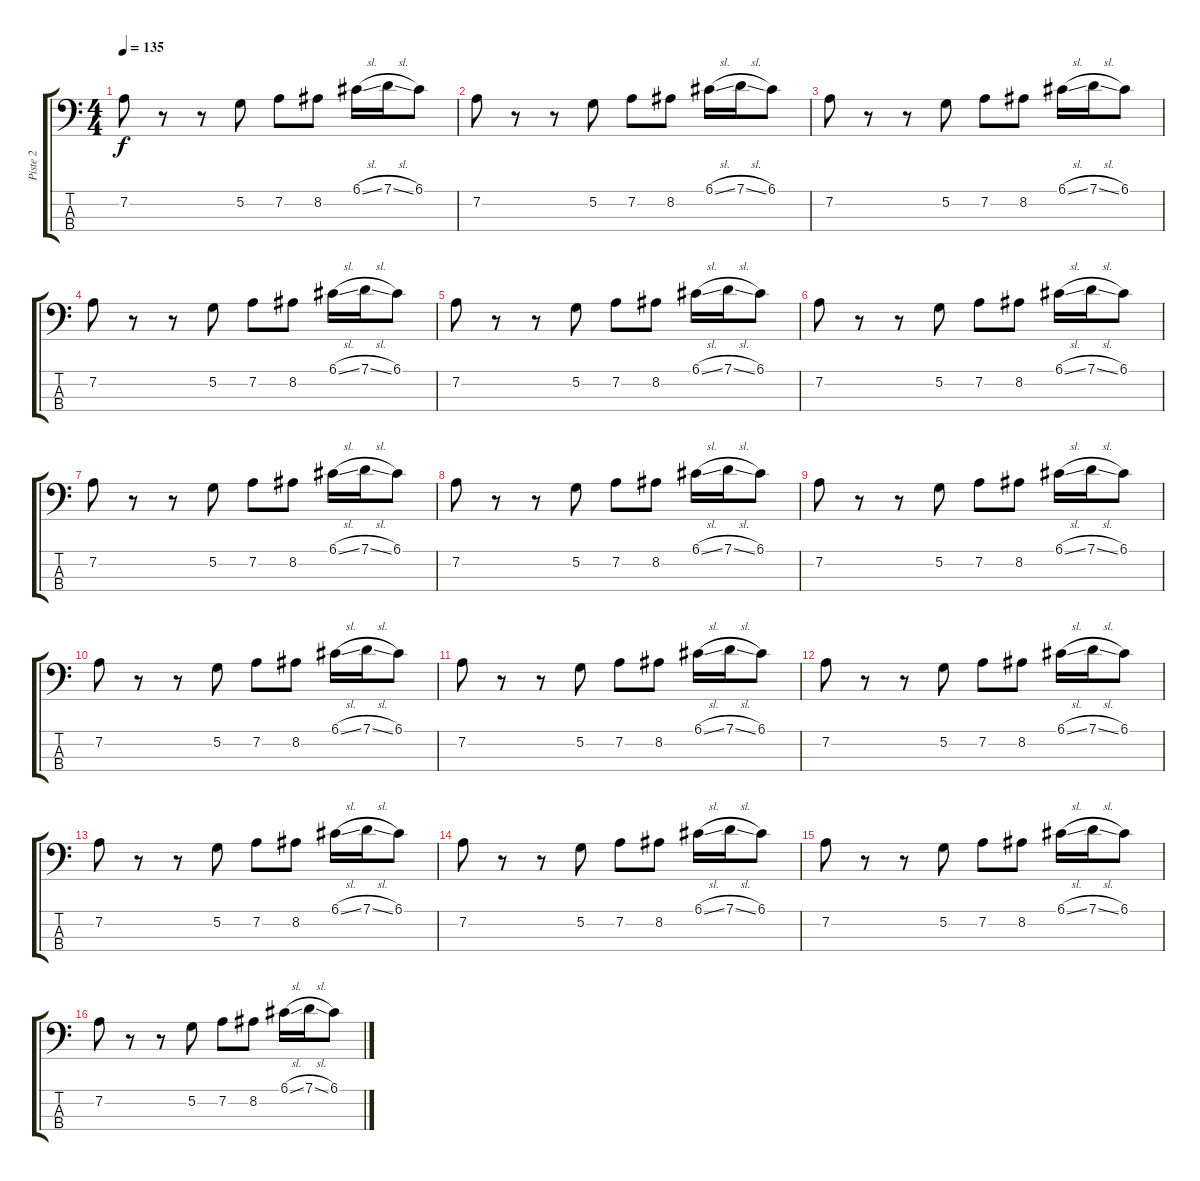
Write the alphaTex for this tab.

\track ("Piste 2" "Piste 2") {instrument electricbasspick}
\staff {score tabs}
\tuning (G2 D2 A1 E1) {hide}
\ts (4 4)
\tempo 135
\clef f4
\ks c
7.2.8{dy f} r.8 r.8 5.2.8 7.2.8 8.2.8 6.1{sl}.16 7.1{sl}.16 6.1.8 |
7.2.8 r.8 r.8 5.2.8 7.2.8 8.2.8 6.1{sl}.16 7.1{sl}.16 6.1.8 |
7.2.8 r.8 r.8 5.2.8 7.2.8 8.2.8 6.1{sl}.16 7.1{sl}.16 6.1.8 |
7.2.8 r.8 r.8 5.2.8 7.2.8 8.2.8 6.1{sl}.16 7.1{sl}.16 6.1.8 |
7.2.8 r.8 r.8 5.2.8 7.2.8 8.2.8 6.1{sl}.16 7.1{sl}.16 6.1.8 |
7.2.8 r.8 r.8 5.2.8 7.2.8 8.2.8 6.1{sl}.16 7.1{sl}.16 6.1.8 |
7.2.8 r.8 r.8 5.2.8 7.2.8 8.2.8 6.1{sl}.16 7.1{sl}.16 6.1.8 |
7.2.8 r.8 r.8 5.2.8 7.2.8 8.2.8 6.1{sl}.16 7.1{sl}.16 6.1.8 |
7.2.8 r.8 r.8 5.2.8 7.2.8 8.2.8 6.1{sl}.16 7.1{sl}.16 6.1.8 |
7.2.8 r.8 r.8 5.2.8 7.2.8 8.2.8 6.1{sl}.16 7.1{sl}.16 6.1.8 |
7.2.8 r.8 r.8 5.2.8 7.2.8 8.2.8 6.1{sl}.16 7.1{sl}.16 6.1.8 |
7.2.8 r.8 r.8 5.2.8 7.2.8 8.2.8 6.1{sl}.16 7.1{sl}.16 6.1.8 |
7.2.8 r.8 r.8 5.2.8 7.2.8 8.2.8 6.1{sl}.16 7.1{sl}.16 6.1.8 |
7.2.8 r.8 r.8 5.2.8 7.2.8 8.2.8 6.1{sl}.16 7.1{sl}.16 6.1.8 |
7.2.8 r.8 r.8 5.2.8 7.2.8 8.2.8 6.1{sl}.16 7.1{sl}.16 6.1.8 |
7.2.8 r.8 r.8 5.2.8 7.2.8 8.2.8 6.1{sl}.16 7.1{sl}.16 6.1.8
